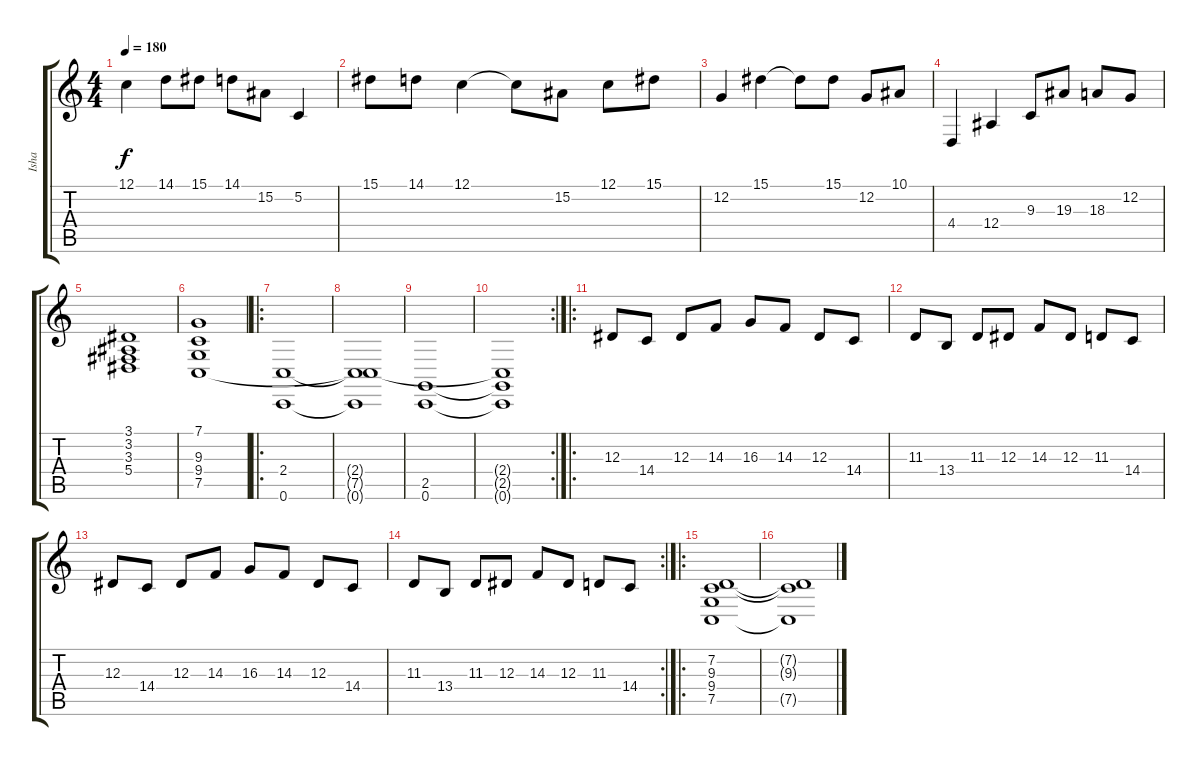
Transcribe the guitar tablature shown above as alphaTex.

\track ("Isha" "Isha") {instrument tremolostrings}
\staff {score tabs}
\tuning (C4 G3 Eb3 Bb2 F2 C2) {hide}
\ts (4 4)
\tempo 180
\clef g2
\ks c
12.1.4{dy f} 14.1.8 15.1.8 14.1.8 15.2.8 5.2.4 |
15.1.8 14.1.8 12.1.4 12.1{t}.8 15.2.8 12.1.8 15.1.8 |
12.2.4 15.1.4 15.1{t}.8 15.1.8 12.2.8 10.1.8 |
4.4.4 12.4.4 9.3.8 19.3.8 18.3.8 12.2.8 |
(3.1 3.2 3.3 5.4).1 |
(7.1 9.3 9.4 7.5).1 |
\ro
(2.4 0.6).1 |
(2.4{t} 7.5{t} 0.6{t}).1 |
(2.5 0.6).1 |
\rc 2
(2.4{t} 2.5{t} 0.6{t}).1 |
\ro
12.3.8 14.4.8 12.3.8 14.3.8 16.3.8 14.3.8 12.3.8 14.4.8 |
11.3.8 13.4.8 11.3.8 12.3.8 14.3.8 12.3.8 11.3.8 14.4.8 |
12.3.8 14.4.8 12.3.8 14.3.8 16.3.8 14.3.8 12.3.8 14.4.8 |
\rc 2
11.3.8 13.4.8 11.3.8 12.3.8 14.3.8 12.3.8 11.3.8 14.4.8 |
\ro
(7.2 9.3 9.4 7.5).1 |
(7.2{t} 9.3{t} 7.5{t}).1
